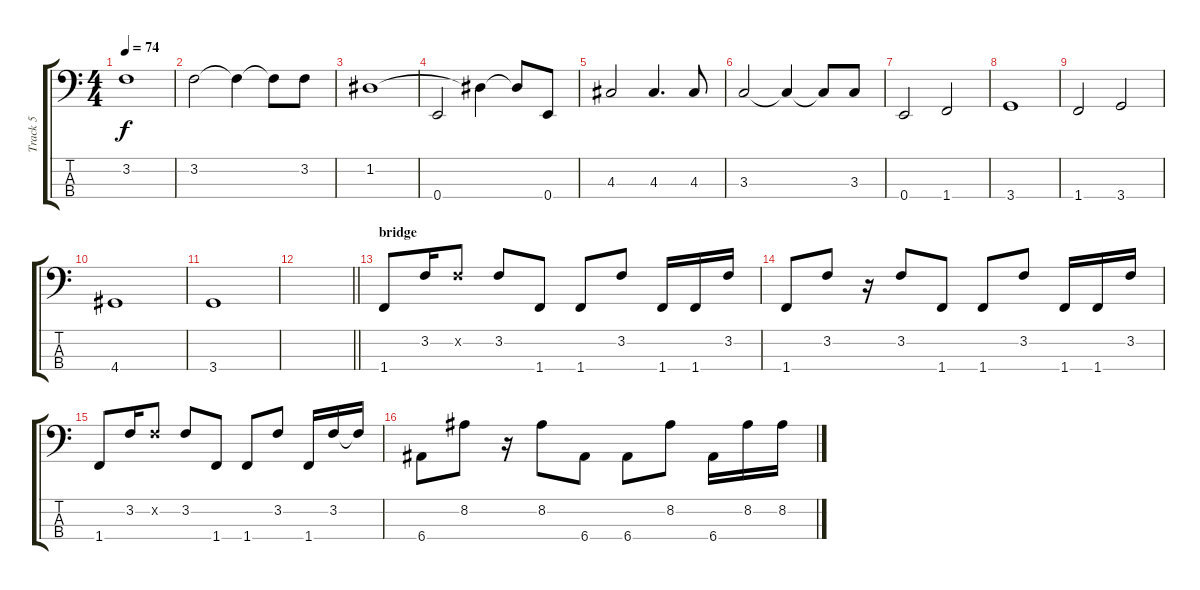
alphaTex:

\track ("Track 5" "Track 5") {instrument electricbasspick}
\staff {score tabs}
\tuning (G2 D2 A1 E1) {hide}
\ts (4 4)
\tempo 74
\clef f4
\ks c
3.2.1{dy f} |
3.2.2 3.2{t}.4 3.2{t}.8 3.2.8 |
1.2.1 |
0.4.2 1.2{t}.4 1.2{t}.8 0.4.8 |
4.3.2 4.3.4{d} 4.3.8 |
3.3.2 3.3{t}.4 3.3{t}.8 3.3.8 |
0.4.2 1.4.2 |
3.4.1 |
1.4.2 3.4.2 |
4.4.1 |
3.4.1 |
\barLineRight lightlight
|
\section ("" "bridge")
1.4.8 3.2.16 3.2{x}.8 3.2.8 1.4.8 1.4.8 3.2.8 1.4.16 1.4.16 3.2.16 |
1.4.8 3.2.8 r.16 3.2.8 1.4.8 1.4.8 3.2.8 1.4.16 1.4.16 3.2.16 |
1.4.8 3.2.16 3.2{x}.8 3.2.8 1.4.8 1.4.8 3.2.8 1.4.16 3.2.16 3.2{t}.16 |
6.4.8 8.2.8 r.16 8.2.8 6.4.8 6.4.8 8.2.8 6.4.16 8.2.16 8.2.16
